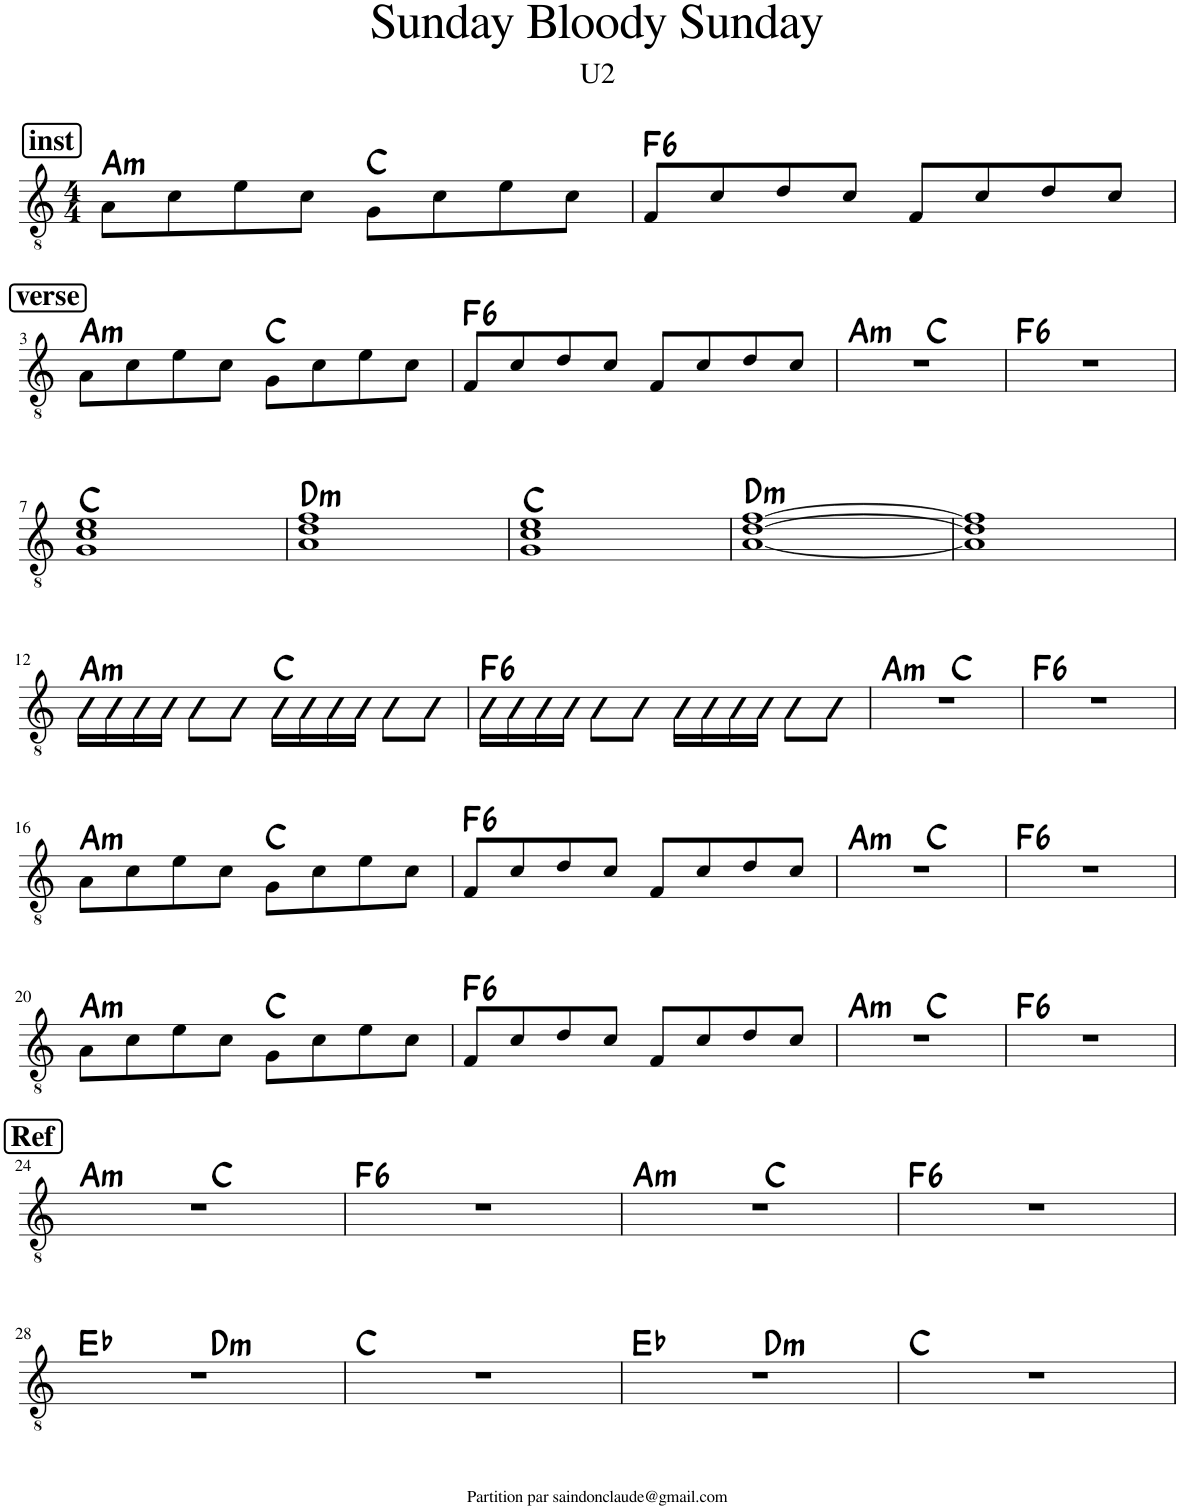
**kern	**harte
*part1	*part1
*staff1	*
*I"Classical Guitar	*
*I'Guit.	*
*clefGv2	*
*k[]	*
*M4/4	*
!!LO:REH:place=s1:a:B:rj:fs=14:t=inst
=1	=1
!	!LO:H:kt=m
8A\L	A:min
8c\	.
8e\	.
8c\J	.
8G\L	C:maj
8c\	.
8e\	.
8c\J	.
=2	=2
!	!LO:H:kt=6
8F/L	F:maj6
8c/	.
8d/	.
8c/J	.
8F/L	.
8c/	.
8d/	.
8c/J	.
!!LO:LB:g=z
!!LO:REH:place=s1:a:B:rj:fs=14:t=verse
=3	=3
!	!LO:H:kt=m
8A\L	A:min
8c\	.
8e\	.
8c\J	.
8G\L	C:maj
8c\	.
8e\	.
8c\J	.
=4	=4
!	!LO:H:kt=6
8F/L	F:maj6
8c/	.
8d/	.
8c/J	.
8F/L	.
8c/	.
8d/	.
8c/J	.
=5	=5
!	!LO:H:kt=m
*^	*
1r	2ryy	A:min
.	2ryy	C:maj
=6	=6	=6
!	!	!LO:H:kt=6
*v	*v	*
1r	F:maj6
!!LO:LB:g=z
=7	=7
1G 1c 1e	C:maj
=8	=8
!	!LO:H:kt=m
1A 1d 1f	D:min
=9	=9
1G 1c 1e	C:maj
=10	=10
!	!LO:H:kt=m
[1A [1d [1f	D:min
=11	=11
1A] 1d] 1f]	.
!!LO:LB:g=z
=12	=12
!	!LO:H:kt=m
16A\LL	A:min
16A\	.
16A\	.
16A\JJ	.
8A\L	.
8A\J	.
16A\LL	C:maj
16A\	.
16A\	.
16A\JJ	.
8A\L	.
8A\J	.
=13	=13
!	!LO:H:kt=6
16A\LL	F:maj6
16A\	.
16A\	.
16A\JJ	.
8A\L	.
8A\J	.
16A\LL	.
16A\	.
16A\	.
16A\JJ	.
8A\L	.
8A\J	.
=14	=14
!	!LO:H:kt=m
*^	*
1r	2ryy	A:min
.	2ryy	C:maj
=15	=15	=15
!	!	!LO:H:kt=6
*v	*v	*
1r	F:maj6
!!LO:LB:g=z
=16	=16
!	!LO:H:kt=m
8A\L	A:min
8c\	.
8e\	.
8c\J	.
8G\L	C:maj
8c\	.
8e\	.
8c\J	.
=17	=17
!	!LO:H:kt=6
8F/L	F:maj6
8c/	.
8d/	.
8c/J	.
8F/L	.
8c/	.
8d/	.
8c/J	.
=18	=18
!	!LO:H:kt=m
*^	*
1r	2ryy	A:min
.	2ryy	C:maj
=19	=19	=19
!	!	!LO:H:kt=6
*v	*v	*
1r	F:maj6
!!LO:LB:g=z
=20	=20
!	!LO:H:kt=m
8A\L	A:min
8c\	.
8e\	.
8c\J	.
8G\L	C:maj
8c\	.
8e\	.
8c\J	.
=21	=21
!	!LO:H:kt=6
8F/L	F:maj6
8c/	.
8d/	.
8c/J	.
8F/L	.
8c/	.
8d/	.
8c/J	.
=22	=22
!	!LO:H:kt=m
*^	*
1r	2ryy	A:min
.	2ryy	C:maj
=23	=23	=23
!	!	!LO:H:kt=6
*v	*v	*
1r	F:maj6
!!LO:LB:g=z
!!LO:REH:place=s1:a:B:rj:fs=14:t=Ref
=24	=24
!	!LO:H:kt=m
*^	*
1r	2ryy	A:min
.	2ryy	C:maj
=25	=25	=25
!	!	!LO:H:kt=6
*v	*v	*
1r	F:maj6
=26	=26
!	!LO:H:kt=m
*^	*
1r	2ryy	A:min
.	2ryy	C:maj
=27	=27	=27
!	!	!LO:H:kt=6
*v	*v	*
1r	F:maj6
!!LO:LB:g=z
=28	=28
*^	*
1r	2ryy	Eb:maj
!	!	!LO:H:kt=m
.	2ryy	D:min
*v	*v	*
=29	=29
1r	C:maj
=30	=30
*^	*
1r	2ryy	Eb:maj
!	!	!LO:H:kt=m
.	2ryy	D:min
*v	*v	*
=31	=31
1r	C:maj
=	=
*-	*-
